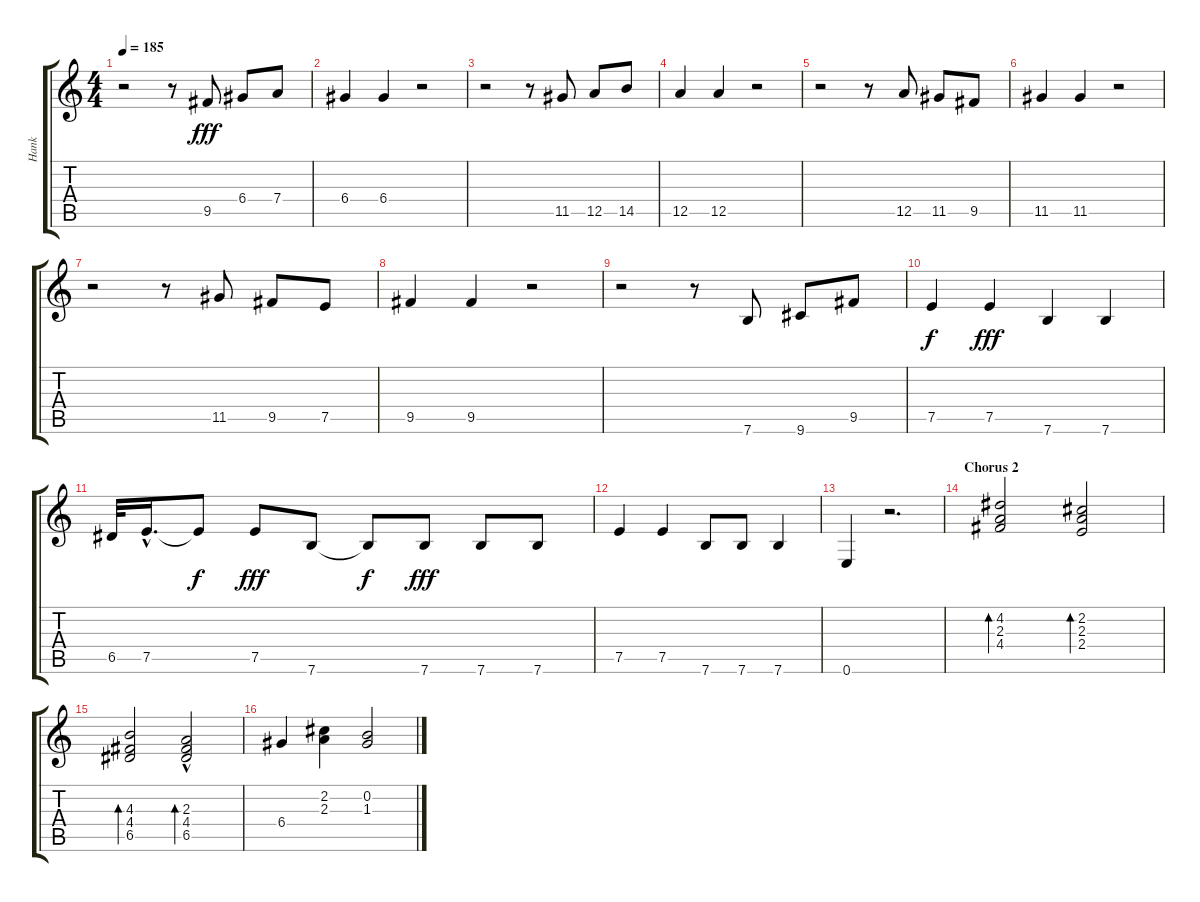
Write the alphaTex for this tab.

\track ("Hank" "Hank") {instrument electricguitarmuted}
\staff {score tabs}
\tuning (E4 B3 G3 D3 A2 E2) {hide}
\ts (4 4)
\tempo 185
\clef g2
\ks c
r.2{dy fff} r.8 9.5.8 6.4.8 7.4.8 |
6.4.4 6.4.4 r.2 |
r.2 r.8 11.5.8 12.5.8 14.5.8 |
12.5.4 12.5.4 r.2 |
r.2 r.8 12.5.8 11.5.8 9.5.8 |
11.5.4 11.5.4 r.2 |
r.2 r.8 11.5.8 9.5.8 7.5.8 |
9.5.4 9.5.4 r.2 |
r.2 r.8 7.6.8 9.6.8 9.5.8 |
7.5.4{dy f} 7.5.4{dy fff} 7.6.4 7.6.4 |
6.5.32 7.5{hac}.16{d} 7.5{t}.8{dy f} 7.5.8{dy fff} 7.6.8 7.6{t}.8{dy f} 7.6.8{dy fff} 7.6.8 7.6.8 |
7.5.4 7.5.4 7.6.8 7.6.8 7.6.4 |
0.6.4 r.2{d} |
\section ("" "Chorus 2")
(4.2 2.3 4.4).2{bd 240 volume 11 instrument acousticguitarsteel} (2.2 2.3 2.4).2{bd 240} |
(4.3 4.4 6.5).2{bd 240} (2.3 4.4{hac} 6.5).2{bd 240} |
6.4.4 (2.2 2.3).4 (0.2 1.3).2
